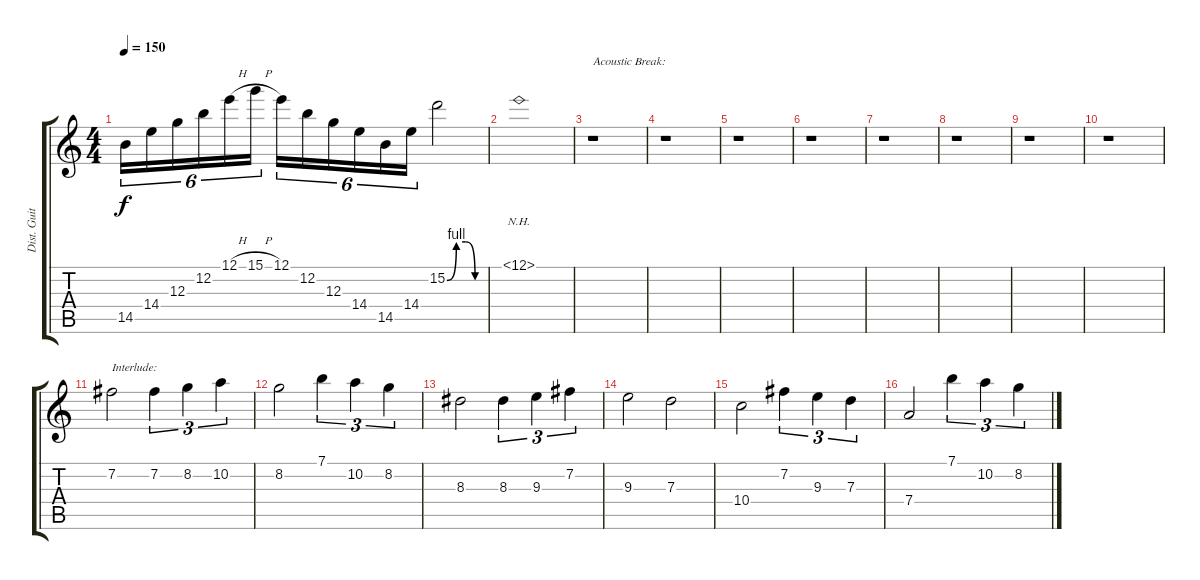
\track ("Dist. Guitar 1" "Dist. Guit") {instrument overdrivenguitar}
\staff {score tabs}
\tuning (E4 B3 G3 D3 A2 E2) {hide}
\ts (4 4)
\tempo 150
\clef g2
\ks c
14.5.16{tu (6 4) dy f} 14.4.16{tu (6 4)} 12.3.16{tu (6 4)} 12.2.16{tu (6 4)} 12.1{h}.16{tu (6 4)} 15.1{h}.16{tu (6 4)} 12.1.16{tu (6 4)} 12.2.16{tu (6 4)} 12.3.16{tu (6 4)} 14.4.16{tu (6 4)} 14.5.16{tu (6 4)} 14.4.16{tu (6 4)} 15.2{be (custom 0 0 15 4 30 4 45 0 60 0)}.2 |
12.1{nh}.1 |
r.1{txt "Acoustic Break:" volume 12 instrument overdrivenguitar} |
r.1 |
r.1 |
r.1 |
r.1 |
r.1 |
r.1 |
r.1 |
7.2.2{txt "Interlude:"} 7.2.4{tu (3 2)} 8.2.4{tu (3 2)} 10.2.4{tu (3 2)} |
8.2.2 7.1.4{tu (3 2)} 10.2.4{tu (3 2)} 8.2.4{tu (3 2)} |
8.3.2 8.3.4{tu (3 2)} 9.3.4{tu (3 2)} 7.2.4{tu (3 2)} |
9.3.2 7.3.2 |
10.4.2 7.2.4{tu (3 2)} 9.3.4{tu (3 2)} 7.3.4{tu (3 2)} |
7.4.2 7.1.4{tu (3 2)} 10.2.4{tu (3 2)} 8.2.4{tu (3 2)}
